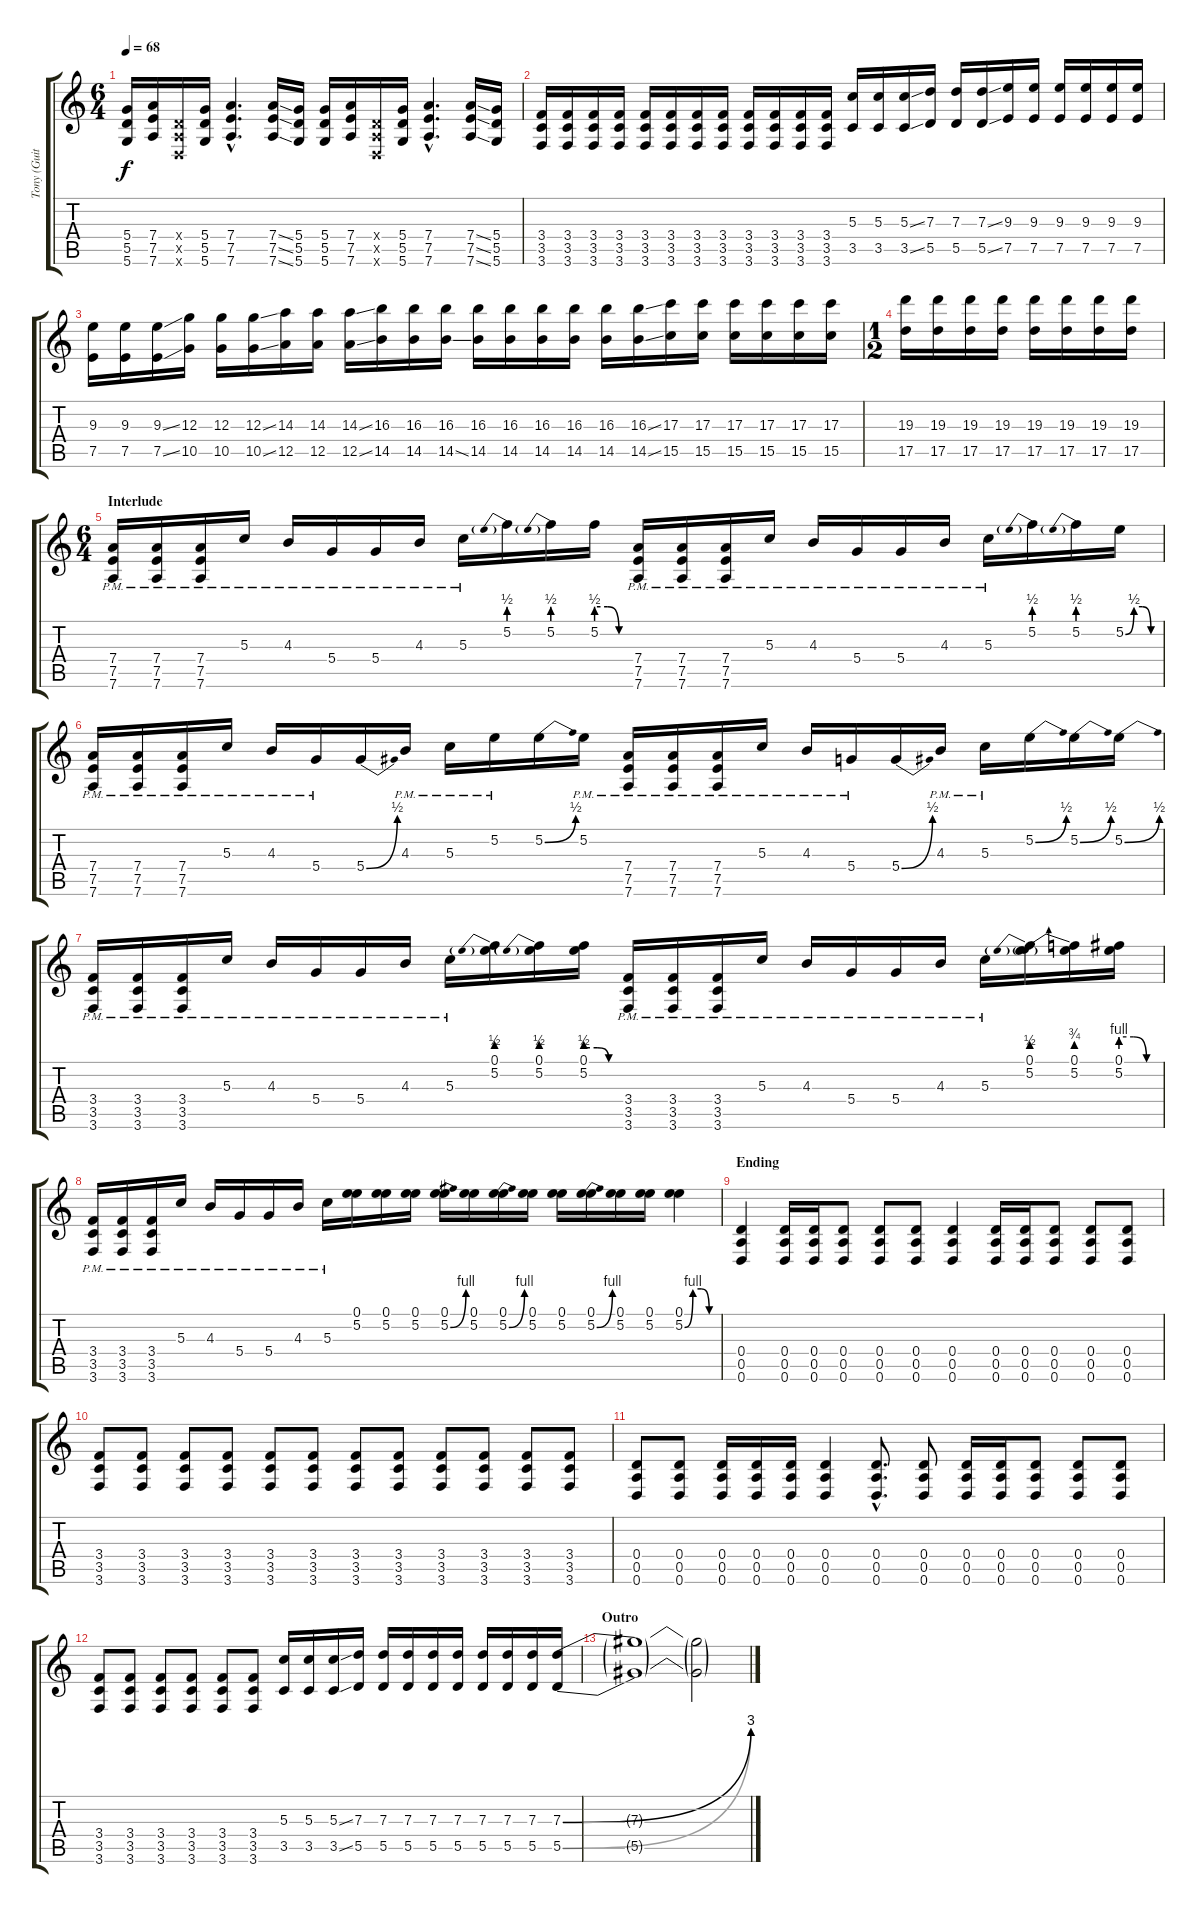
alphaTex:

\track ("Tony (Guitars)" "Tony (Guit") {instrument electricguitarjazz}
\staff {score tabs}
\tuning (E4 B3 G3 D3 A2 D2) {hide}
\ts (6 4)
\tempo 68
\clef g2
\ks c
(5.4 5.5 5.6).16{dy f volume 16 instrument overdrivenguitar} (7.4 7.5 7.6).16 (0.4{x} 0.5{x} 0.6{x}).16 (5.4 5.5 5.6).16 (7.4{hac} 7.5{hac} 7.6{hac}).4{d} (7.4{ss} 7.5{ss} 7.6{ss}).16 (5.4 5.5 5.6).16 (5.4 5.5 5.6).16 (7.4 7.5 7.6).16 (0.4{x} 0.5{x} 0.6{x}).16 (5.4 5.5 5.6).16 (7.4{hac} 7.5{hac} 7.6{hac}).4{d} (7.4{ss} 7.5{ss} 7.6{ss}).16 (5.4 5.5 5.6).16 |
(3.4 3.5 3.6).16 (3.4 3.5 3.6).16 (3.4 3.5 3.6).16 (3.4 3.5 3.6).16 (3.4 3.5 3.6).16 (3.4 3.5 3.6).16 (3.4 3.5 3.6).16 (3.4 3.5 3.6).16 (3.4 3.5 3.6).16 (3.4 3.5 3.6).16 (3.4 3.5 3.6).16 (3.4 3.5 3.6).16 (5.3 3.5).16 (5.3 3.5).16 (5.3{ss} 3.5{ss}).16 (7.3 5.5).16 (7.3 5.5).16 (7.3{ss} 5.5{ss}).16 (9.3 7.5).16 (9.3 7.5).16 (9.3 7.5).16 (9.3 7.5).16 (9.3 7.5).16 (9.3 7.5).16 |
(9.3 7.5).16 (9.3 7.5).16 (9.3{ss} 7.5{ss}).16 (12.3 10.5).16 (12.3 10.5).16 (12.3{ss} 10.5{ss}).16 (14.3 12.5).16 (14.3 12.5).16 (14.3{ss} 12.5{ss}).16 (16.3 14.5).16 (16.3 14.5).16 (16.3 14.5{ss}).16 (16.3 14.5).16 (16.3 14.5).16 (16.3 14.5).16 (16.3 14.5).16 (16.3 14.5).16 (16.3{ss} 14.5{ss}).16 (17.3 15.5).16 (17.3 15.5).16 (17.3 15.5).16 (17.3 15.5).16 (17.3 15.5).16 (17.3 15.5).16 |
\ts (1 2)
(19.3 17.5).16 (19.3 17.5).16 (19.3 17.5).16 (19.3 17.5).16 (19.3 17.5).16 (19.3 17.5).16 (19.3 17.5).16 (19.3 17.5).16 |
\ts (6 4)
\section ("" "Interlude")
(7.4{pm} 7.5{pm} 7.6{pm}).16{volume 16 instrument overdrivenguitar} (7.4{pm} 7.5{pm} 7.6{pm}).16 (7.4{pm} 7.5{pm} 7.6{pm}).16 5.3{pm}.16 4.3{pm}.16 5.4{pm}.16 5.4{pm}.16 4.3{pm}.16 5.3{pm}.16 5.2{be (prebend 0 2 60 2)}.16 5.2{be (prebend 0 2 60 2)}.16 5.2{be (custom 0 2 20 2 40 0 60 0)}.16 (7.4{pm} 7.5{pm} 7.6{pm}).16 (7.4{pm} 7.5{pm} 7.6{pm}).16 (7.4{pm} 7.5{pm} 7.6{pm}).16 5.3{pm}.16 4.3{pm}.16 5.4{pm}.16 5.4{pm}.16 4.3{pm}.16 5.3{pm}.16 5.2{be (prebend 0 2 60 2)}.16 5.2{be (prebend 0 2 60 2)}.16 5.2{be (custom 0 0 15 2 30 2 45 0 60 0)}.16 |
(7.4{pm} 7.5{pm} 7.6{pm}).16{volume 16 instrument overdrivenguitar} (7.4{pm} 7.5{pm} 7.6{pm}).16 (7.4{pm} 7.5{pm} 7.6{pm}).16 5.3{pm}.16 4.3{pm}.16 5.4{pm}.16 5.4{be (bend 0 0 60 2)}.16 4.3{pm}.16 5.3{pm}.16 5.2{pm}.16 5.2{be (bend 0 0 60 2)}.16 5.2{pm}.16 (7.4{pm} 7.5{pm} 7.6{pm}).16 (7.4{pm} 7.5{pm} 7.6{pm}).16 (7.4{pm} 7.5{pm} 7.6{pm}).16 5.3{pm}.16 4.3{pm}.16 5.4{pm}.16 5.4{be (bend 0 0 60 2)}.16 4.3{pm}.16 5.3{pm}.16 5.2{be (bend 0 0 60 2)}.16 5.2{be (bend 0 0 60 2)}.16 5.2{be (bend 0 0 60 2)}.16 |
(3.4{pm} 3.5{pm} 3.6{pm}).16{volume 16 instrument overdrivenguitar} (3.4{pm} 3.5{pm} 3.6{pm}).16 (3.4{pm} 3.5{pm} 3.6{pm}).16 5.3{pm}.16 4.3{pm}.16 5.4{pm}.16 5.4{pm}.16 4.3{pm}.16 5.3{pm}.16 (0.1 5.2{be (prebend 0 2 60 2)}).16 (0.1 5.2{be (prebend 0 2 60 2)}).16 (0.1 5.2{be (custom 0 2 20 2 40 0 60 0)}).16 (3.4{pm} 3.5{pm} 3.6{pm}).16 (3.4{pm} 3.5{pm} 3.6{pm}).16 (3.4{pm} 3.5{pm} 3.6{pm}).16 5.3{pm}.16 4.3{pm}.16 5.4{pm}.16 5.4{pm}.16 4.3{pm}.16 5.3{pm}.16 (0.1 5.2{be (prebend 0 2 60 2)}).16 (0.1 5.2{be (prebend 0 3 60 3)}).16 (0.1 5.2{be (custom 0 4 20 4 40 0 60 0)}).16 |
(3.4{pm} 3.5{pm} 3.6{pm}).16{volume 16 instrument overdrivenguitar} (3.4{pm} 3.5{pm} 3.6{pm}).16 (3.4{pm} 3.5{pm} 3.6{pm}).16 5.3{pm}.16 4.3{pm}.16 5.4{pm}.16 5.4{pm}.16 4.3{pm}.16 5.3{pm}.16 (0.1 5.2).16 (0.1 5.2).16 (0.1 5.2).16 (0.1 5.2{be (bend 0 0 60 4)}).16 (0.1 5.2).16 (0.1 5.2{be (bend 0 0 60 4)}).16 (0.1 5.2).16 (0.1 5.2).16 (0.1 5.2{be (bend 0 0 60 4)}).16 (0.1 5.2).16 (0.1 5.2).16 (0.1 5.2{be (custom 0 0 15 4 30 4 45 0 60 0)}).4 |
\section ("" "Ending")
(0.4 0.5 0.6).4{volume 16 instrument overdrivenguitar} (0.4 0.5 0.6).16 (0.4 0.5 0.6).16 (0.4 0.5 0.6).8 (0.4 0.5 0.6).8 (0.4 0.5 0.6).8 (0.4 0.5 0.6).4 (0.4 0.5 0.6).16 (0.4 0.5 0.6).16 (0.4 0.5 0.6).8 (0.4 0.5 0.6).8 (0.4 0.5 0.6).8 |
(3.4 3.5 3.6).8 (3.4 3.5 3.6).8 (3.4 3.5 3.6).8 (3.4 3.5 3.6).8 (3.4 3.5 3.6).8 (3.4 3.5 3.6).8 (3.4 3.5 3.6).8 (3.4 3.5 3.6).8 (3.4 3.5 3.6).8 (3.4 3.5 3.6).8 (3.4 3.5 3.6).8 (3.4 3.5 3.6).8 |
(0.4 0.5 0.6).8{volume 16 instrument overdrivenguitar} (0.4 0.5 0.6).8 (0.4 0.5 0.6).16 (0.4 0.5 0.6).16 (0.4 0.5 0.6).16 (0.4 0.5 0.6).4 (0.4{hac} 0.5{hac} 0.6{hac}).8{d} (0.4 0.5 0.6).8 (0.4 0.5 0.6).16 (0.4 0.5 0.6).16 (0.4 0.5 0.6).8 (0.4 0.5 0.6).8 (0.4 0.5 0.6).8 |
(3.4 3.5 3.6).8 (3.4 3.5 3.6).8 (3.4 3.5 3.6).8 (3.4 3.5 3.6).8 (3.4 3.5 3.6).8 (3.4 3.5 3.6).8 (5.3 3.5).16 (5.3 3.5).16 (5.3{ss} 3.5{ss}).16 (7.3 5.5).16 (7.3 5.5).16 (7.3 5.5).16 (7.3 5.5).16 (7.3 5.5).16 (7.3 5.5).16 (7.3 5.5).16 (7.3 5.5).16 (7.3{be (bend 0 0 60 12)} 5.5{be (bend 0 0 60 12)}).16{volume 0} |
\section ("" "Outro")
(7.3{t} 5.5{t}).1 (7.3{t} 5.5{t}).2
